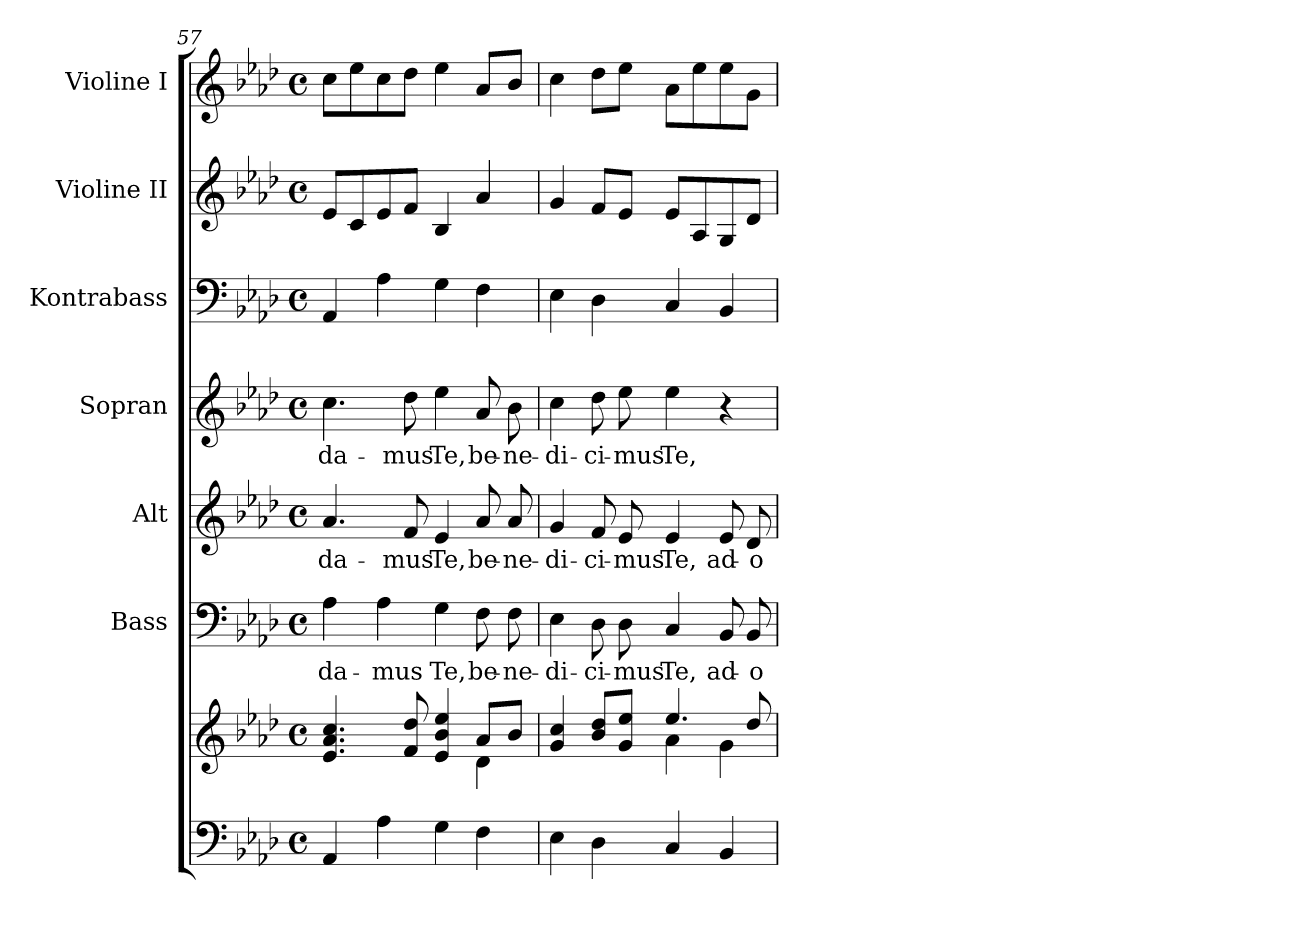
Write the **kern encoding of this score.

**kern	**kern	**kern	**text	**kern	**text	**kern	**text	**kern	**kern	**kern
*part7	*part7	*part6	*part6	*part5	*part5	*part4	*part4	*part3	*part2	*part1
*staff8	*staff7	*staff6	*staff6	*staff5	*staff5	*staff4	*staff4	*staff3	*staff2	*staff1
*	*	*I"Bass	*	*I"Alt	*	*I"Sopran	*	*I"Kontrabass	*I"Violine II	*I"Violine I
*	*	*I'B.	*	*I'A.	*	*I'S.	*	*I'Kb.	*I'Vl. II	*I'Vl. I
!!LO:LB:g=z
*clefF4	*clefG2	*clefF4	*	*clefG2	*	*clefG2	*	*clefF4	*clefG2	*clefG2
*	*	*	*	*	*	*	*	*ITrd7c12	*	*
*k[b-e-a-d-]	*k[b-e-a-d-]	*k[b-e-a-d-]	*	*k[b-e-a-d-]	*	*k[b-e-a-d-]	*	*k[b-e-a-d-]	*k[b-e-a-d-]	*k[b-e-a-d-]
*A-:	*A-:	*A-:	*	*A-:	*	*A-:	*	*A-:	*A-:	*A-:
*M4/4	*M4/4	*M4/4	*	*M4/4	*	*M4/4	*	*M4/4	*M4/4	*M4/4
*met(c)	*met(c)	*met(c)	*	*met(c)	*	*met(c)	*	*met(c)	*met(c)	*met(c)
=57	=57	=57	=57	=57	=57	=57	=57	=57	=57	=57
*	*^	*	*	*	*	*	*	*	*	*
!	!	!	!	!LO:LY:b	!	!LO:LY:b	!	!LO:LY:b	!	!	!
4AA-/	4.e-/ 4.a-/ 4.cc/	2.ryy	4A-\	-da-	4.a-/	-da-	4.cc\	-da-	4AAA-/	8e-/L	8cc\L
.	.	.	.	.	.	.	.	.	.	8c/	8ee-\
!	!	!	!	!LO:LY:b	!	!	!	!	!	!	!
4A-\	.	.	4A-\	-mus	.	.	.	.	4AA-\	8e-/	8cc\
!	!	!	!	!	!	!LO:LY:b	!	!LO:LY:b	!	!	!
.	8f/ 8dd-/	.	.	.	8f/	-mus	8dd-\	-mus	.	8f/J	8dd-\J
!	!	!	!	!LO:LY:b	!	!LO:LY:b	!	!LO:LY:b	!	!	!
4G\	4e-/ 4b-/ 4ee-/	.	4G\	Te,	4e-/	Te,	4ee-\	Te,	4GG\	4B-/	4ee-\
!	!	!	!	!LO:LY:b	!	!LO:LY:b	!	!LO:LY:b	!	!	!
4F\	8a-/L	4d-\	8F\	be-	8a-/	be-	8a-/	be-	4FF\	4a-/	8a-/L
!	!	!	!	!LO:LY:b	!	!LO:LY:b	!	!LO:LY:b	!	!	!
.	8b-/J	.	8F\	-ne-	8a-/	-ne-	8b-\	-ne-	.	.	8b-/J
=58	=58	=58	=58	=58	=58	=58	=58	=58	=58	=58	=58
!	!	!	!	!LO:LY:b	!	!LO:LY:b	!	!LO:LY:b	!	!	!
4E-\	4g/ 4cc/	2ryy	4E-\	-di-	4g/	-di-	4cc\	-di-	4EE-\	4g/	4cc\
!	!	!	!	!LO:LY:b	!	!LO:LY:b	!	!LO:LY:b	!	!	!
4D-\	8b-/ 8dd-/L	.	8D-\	-ci-	8f/	-ci-	8dd-\	-ci-	4DD-\	8f/L	8dd-\L
!	!	!	!	!LO:LY:b	!	!LO:LY:b	!	!LO:LY:b	!	!	!
.	8g/ 8ee-/J	.	8D-\	-mus	8e-/	-mus	8ee-\	-mus	.	8e-/J	8ee-\J
!	!	!	!	!LO:LY:b	!	!LO:LY:b	!	!LO:LY:b	!	!	!
4C/	4.ee-/	4a-\	4C/	Te,	4e-/	Te,	4ee-\	Te,	4CC/	8e-/L	8a-\L
.	.	.	.	.	.	.	.	.	.	8A-/	8ee-\
!	!	!	!	!LO:LY:b	!	!LO:LY:b	!	!	!	!	!
4BB-/	.	4g\	8BB-/	ad-	8e-/	ad-	4r	.	4BBB-/	8G/	8ee-\
!	!	!	!	!LO:LY:b	!	!LO:LY:b	!	!	!	!	!
.	8dd-/	.	8BB-/	-o-	8d-/	-o-	.	.	.	8d-/J	8g\J
*	*v	*v	*	*	*	*	*	*	*	*	*
=	=	=	=	=	=	=	=	=	=	=
*-	*-	*-	*-	*-	*-	*-	*-	*-	*-	*-
